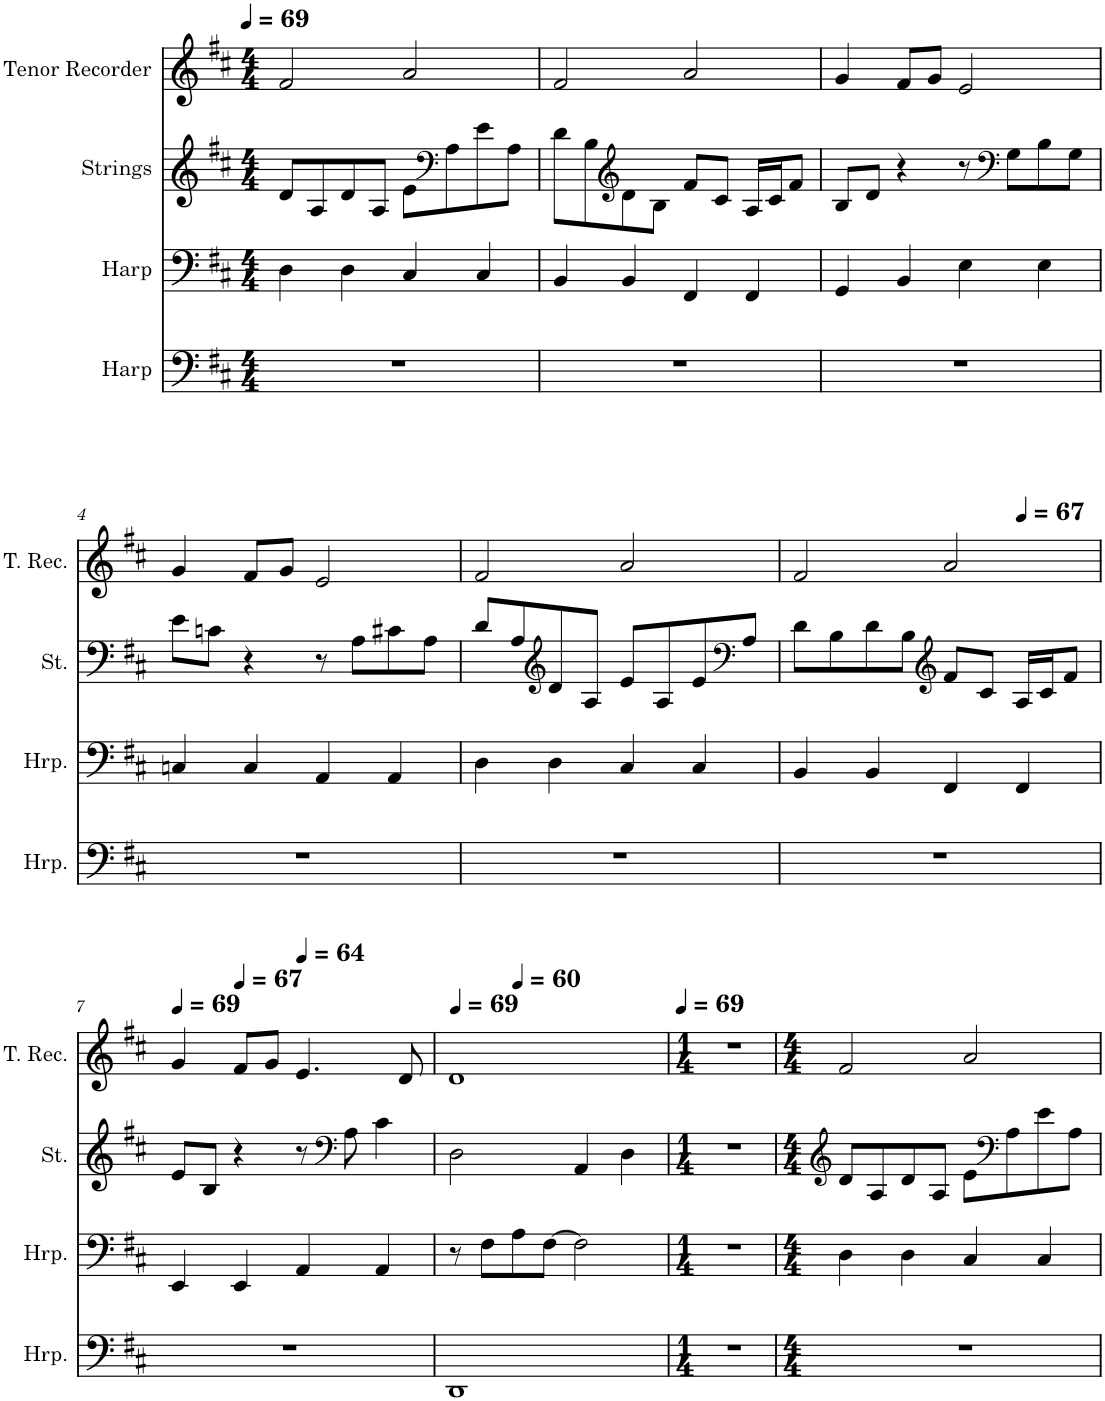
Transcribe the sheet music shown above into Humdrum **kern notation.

**kern	**kern	**kern	**kern
*part4	*part3	*part2	*part1
*staff4	*staff3	*staff2	*staff1
*I"Harp	*I"Harp	*I"Strings	*I"Tenor Recorder
*I'Hrp.	*I'Hrp.	*I'St.	*I'T. Rec.
*clefF4	*clefF4	*clefG2	*clefG2
*k[f#c#]	*k[f#c#]	*k[f#c#]	*k[f#c#]
*M4/4	*M4/4	*M4/4	*M4/4
*MM69	*MM69	*MM69	*MM69
=1	=1	=1	=1
1r	4D\	8d/L	2f#/
.	.	8A/	.
.	4D\	8d/	.
.	.	8A/J	.
.	4C#/	8e\L	2a/
*	*	*clefF4	*
.	.	8A\	.
.	4C#/	8e\	.
.	.	8A\J	.
=2	=2	=2	=2
1r	4BB/	8d\L	2f#/
.	.	8B\	.
*	*	*clefG2	*
.	4BB/	8d\	.
.	.	8B\J	.
.	4FF#/	8f#/L	2a/
.	.	8c#/J	.
.	4FF#/	16A/LL	.
.	.	16c#/J	.
.	.	8f#/J	.
=3	=3	=3	=3
1r	4GG/	8B/L	4g/
.	.	8d/J	.
.	4BB/	4r	8f#/L
.	.	.	8g/J
.	4E\	8r	2e/
*	*	*clefF4	*
.	.	8G\L	.
.	4E\	8B\	.
.	.	8G\J	.
!!LO:LB:g=z
=4	=4	=4	=4
1r	4Cn/	8e\L	4g/
.	.	8cn\J	.
.	4C/	4r	8f#/L
.	.	.	8g/J
.	4AA/	8r	2e/
.	.	8A\L	.
.	4AA/	8c#X\	.
.	.	8A\J	.
=5	=5	=5	=5
1r	4D\	8d/L	2f#/
.	.	8A/	.
*	*	*clefG2	*
.	4D\	8d/	.
.	.	8A/J	.
.	4C#/	8e/L	2a/
.	.	8A/	.
.	4C#/	8e/	.
*	*	*clefF4	*
.	.	8A/J	.
=6	=6	=6	=6
*	*	*	*^
1r	4BB/	8d\L	2f#/	2.ryy
.	.	8B\	.	.
.	4BB/	8d\	.	.
.	.	8B\J	.	.
*	*	*clefG2	*	*
.	4FF#/	8f#/L	2a/	.
.	.	8c#/J	.	.
*	*	*	*MM67	*
.	4FF#/	16A/LL	.	4ryy
.	.	16c#/J	.	.
.	.	8f#/J	.	.
*	*	*	*v	*v
!!LO:LB:g=z
=7	=7	=7	=7
*	*	*	*MM69
1r	4EE/	8e/L	4g/
.	.	8B/J	.
*	*	*	*MM67
.	4EE/	4r	8f#/L
.	.	.	8g/J
*	*	*	*MM64
.	4AA/	8r	4.e/
*	*	*clefF4	*
.	.	8A\	.
.	4AA/	4c#\	.
.	.	.	8d/
=8	=8	=8	=8
*	*	*	*MM69
*	*	*	*^
1DD	8r	2D\	1d	4ryy
.	8F#\L	.	.	.
*	*	*	*MM60	*
.	8A\	.	.	2.ryy
.	[8F#\J	.	.	.
.	2F#\]	4AA/	.	.
.	.	4D\	.	.
*	*	*	*v	*v
=9	=9	=9	=9
*M1/4	*M1/4	*M1/4	*M1/4
*	*	*	*MM69
4r	4r	4r	4r
=10	=10	=10	=10
*	*	*clefG2	*
*M4/4	*M4/4	*M4/4	*M4/4
1r	4D\	8d/L	2f#/
.	.	8A/	.
.	4D\	8d/	.
.	.	8A/J	.
.	4C#/	8e\L	2a/
*	*	*clefF4	*
.	.	8A\	.
.	4C#/	8e\	.
.	.	8A\J	.
=	=	=	=
*-	*-	*-	*-
